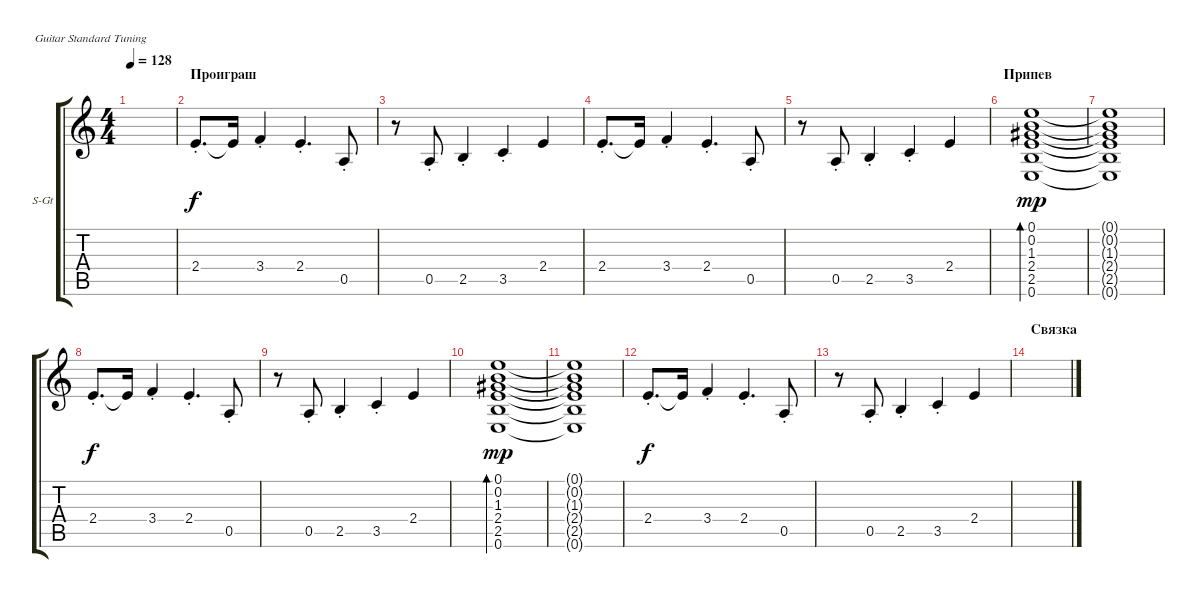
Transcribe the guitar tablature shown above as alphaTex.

\defaultSystemsLayout 4
\bracketExtendMode groupsimilarinstruments
\firstSystemTrackNameOrientation horizontal
\otherSystemsTrackNameOrientation horizontal
\track ("В. Бутусов (гитара)" "S-Gt") {instrument acousticguitarsteel}
\staff {score tabs}
\tuning (E4 B3 G3 D3 A2 E2)
\ts (4 4)
\tempo 128
\clef g2
\ks c
|
\section ("" "Проиграш")
2.4{st}.8{d} 2.4{t}.16 3.4{st}.4 2.4{st}.4{d} 0.5{st}.8 |
r.8 0.5{st}.8 2.5{st}.4 3.5{st}.4 2.4.4 |
2.4{st}.8{d} 2.4{t}.16 3.4{st}.4 2.4{st}.4{d} 0.5{st}.8 |
r.8 0.5{st}.8 2.5{st}.4 3.5{st}.4 2.4.4 |
\section ("" "Припев")
(0.6 2.5 2.4 1.3 0.2 0.1).1{bd 82 dy mp} |
(0.6{t} 2.5{t} 2.4{t} 1.3{t} 0.2{t} 0.1{t}).1 |
2.4{st}.8{d dy f} 2.4{t}.16 3.4{st}.4 2.4{st}.4{d} 0.5{st}.8 |
r.8 0.5{st}.8 2.5{st}.4 3.5{st}.4 2.4.4 |
(0.6 2.5 2.4 1.3 0.2 0.1).1{bd 82 dy mp} |
(0.6{t} 2.5{t} 2.4{t} 1.3{t} 0.2{t} 0.1{t}).1 |
2.4{st}.8{d dy f} 2.4{t}.16 3.4{st}.4 2.4{st}.4{d} 0.5{st}.8 |
r.8 0.5{st}.8 2.5{st}.4 3.5{st}.4 2.4.4 |
\section ("" "Связка")
